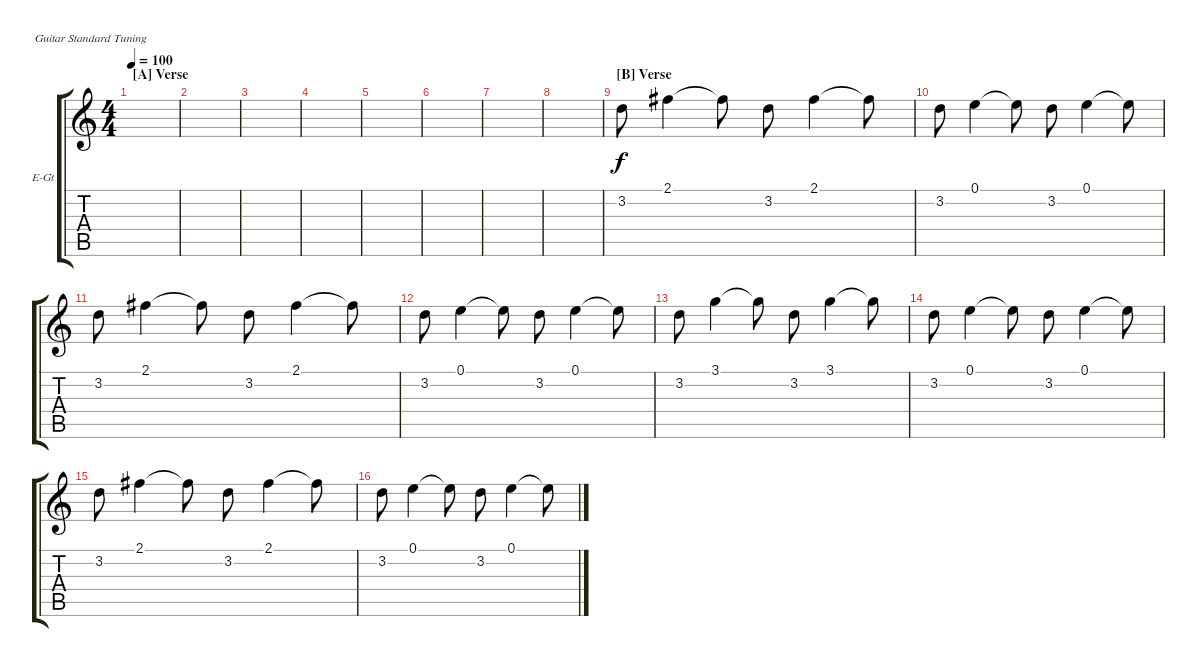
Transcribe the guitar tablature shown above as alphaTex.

\defaultSystemsLayout 4
\bracketExtendMode groupsimilarinstruments
\firstSystemTrackNameOrientation horizontal
\otherSystemsTrackNameOrientation horizontal
\track ("Electric Guitar" "E-Gt") {instrument electricguitarclean}
\staff {score tabs}
\tuning (E4 B3 G3 D3 A2 E2)
\ts (4 4)
\section ("A" "Verse")
\tempo 100
\clef g2
\ks c
|
|
|
|
|
|
|
|
\section ("B" "Verse")
3.2.8 2.1.4 2.1{t}.8 3.2.8 2.1.4 2.1{t}.8 |
3.2.8 0.1.4 0.1{t}.8 3.2.8 0.1.4 0.1{t}.8 |
3.2.8 2.1.4 2.1{t}.8 3.2.8 2.1.4 2.1{t}.8 |
3.2.8 0.1.4 0.1{t}.8 3.2.8 0.1.4 0.1{t}.8 |
3.2.8 3.1.4 3.1{t}.8 3.2.8 3.1.4 3.1{t}.8 |
3.2.8 0.1.4 0.1{t}.8 3.2.8 0.1.4 0.1{t}.8 |
3.2.8 2.1.4 2.1{t}.8 3.2.8 2.1.4 2.1{t}.8 |
3.2.8 0.1.4 0.1{t}.8 3.2.8 0.1.4 0.1{t}.8
